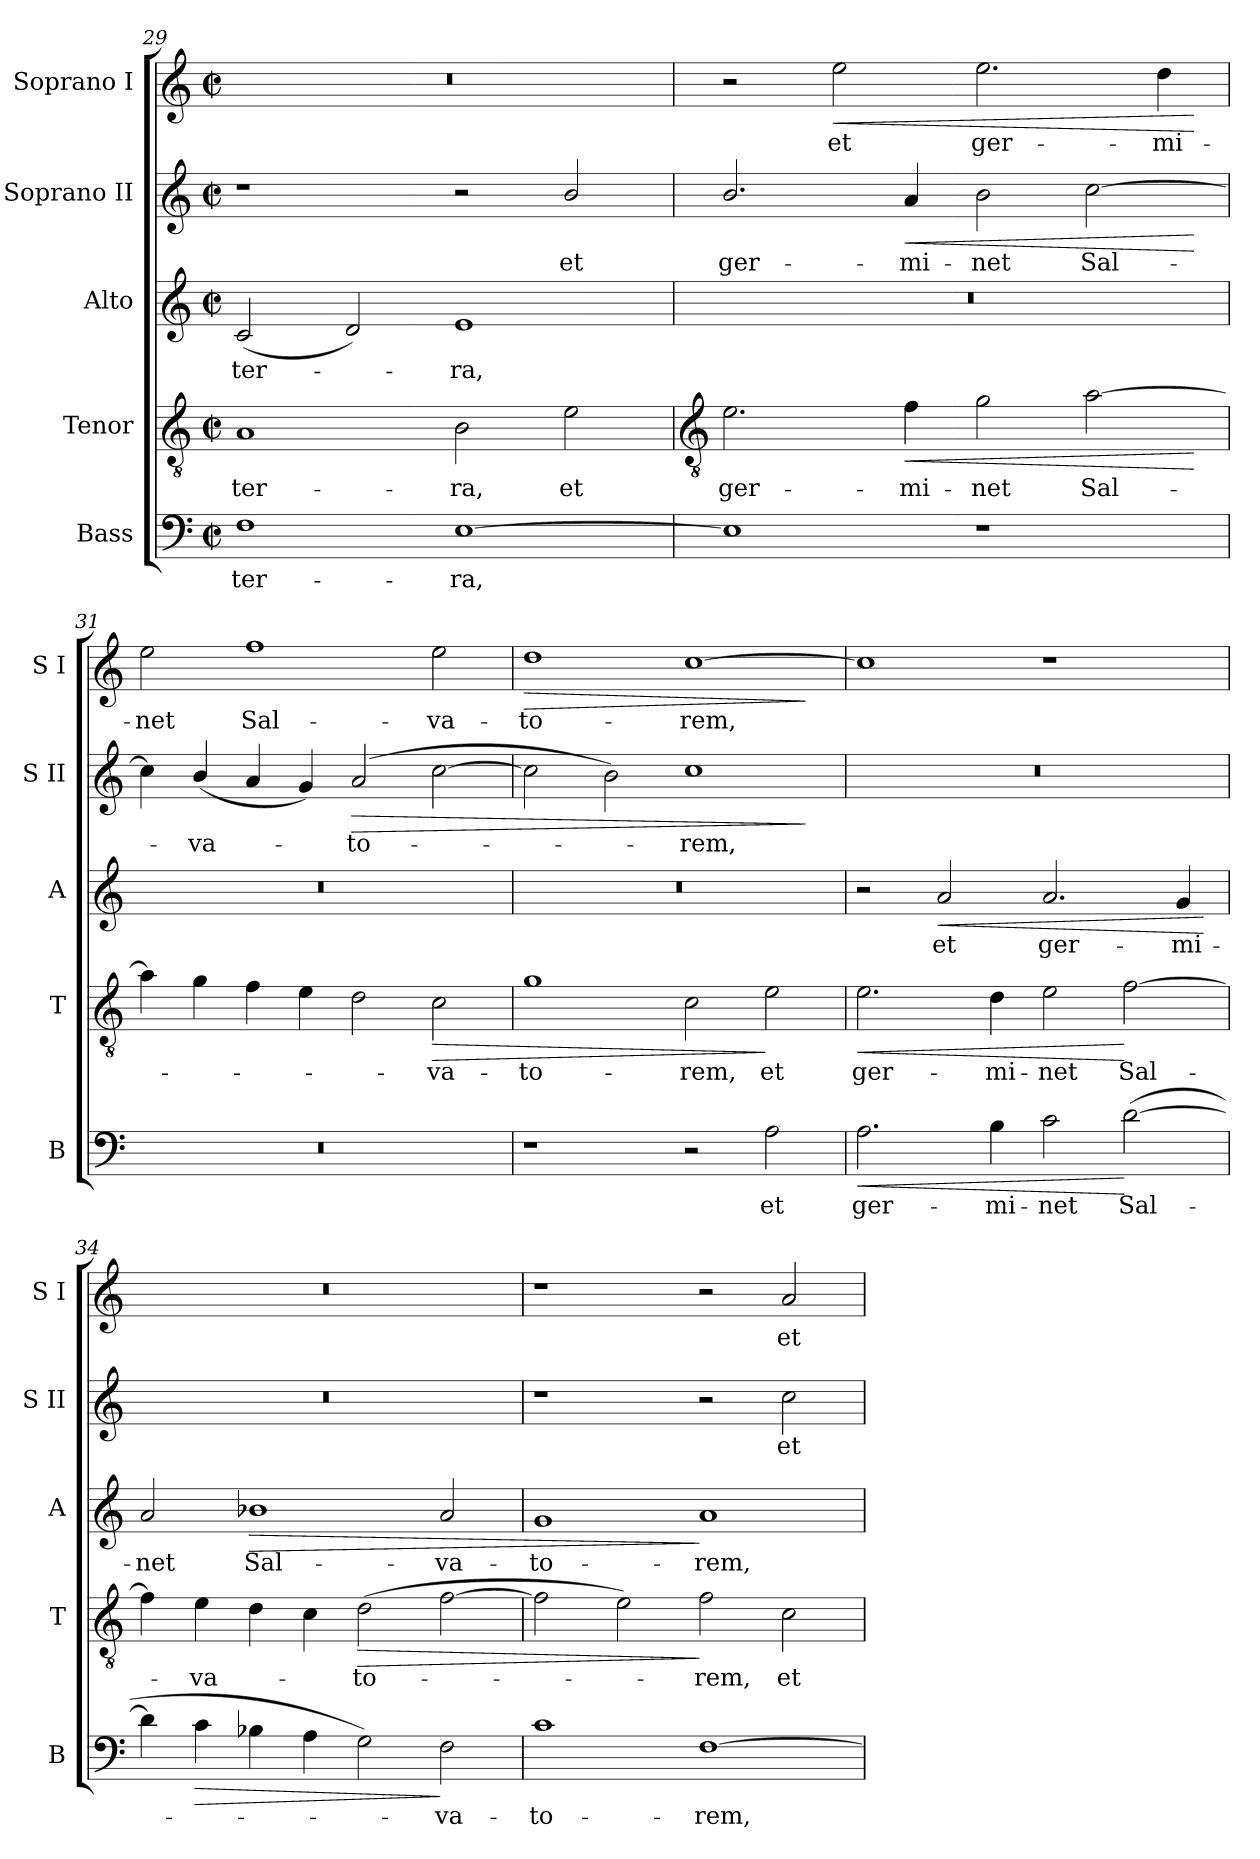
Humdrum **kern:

**kern	**text	**dynam	**kern	**text	**dynam	**kern	**text	**dynam	**kern	**text	**dynam	**kern	**text	**dynam
*part5	*part5	*part5	*part4	*part4	*part4	*part3	*part3	*part3	*part2	*part2	*part2	*part1	*part1	*part1
*staff5	*staff5	*staff5	*staff4	*staff4	*staff4	*staff3	*staff3	*staff3	*staff2	*staff2	*staff2	*staff1	*staff1	*staff1
*I"Bass	*	*	*I"Tenor	*	*	*I"Alto	*	*	*I"Soprano II	*	*	*I"Soprano I	*	*
*I'B	*	*	*I'T	*	*	*I'A	*	*	*I'S II	*	*	*I'S I	*	*
*clefF4	*	*	*clefGv2	*	*	*clefG2	*	*	*clefG2	*	*	*clefG2	*	*
*k[]	*	*	*k[]	*	*	*k[]	*	*	*k[]	*	*	*k[]	*	*
*C:	*	*	*C:	*	*	*C:	*	*	*C:	*	*	*C:	*	*
*M4/2	*	*	*M4/2	*	*	*M4/2	*	*	*M4/2	*	*	*M4/2	*	*
*met(c|)	*	*	*met(c|)	*	*	*met(c|)	*	*	*met(c|)	*	*	*met(c|)	*	*
=29	=29	=29	=29	=29	=29	=29	=29	=29	=29	=29	=29	=29	=29	=29
!	!LO:LY:b	!	!	!LO:LY:b	!	!	!LO:LY:b	!	!	!	!	!	!	!
1F	ter-	.	1A	ter-	.	(<2c	ter-	.	1r	.	.	0r	.	.
.	.	.	.	.	.	2d)	.	.	.	.	.	.	.	.
!	!LO:LY:b	!	!	!LO:LY:b	!	!	!LO:LY:b	!	!	!	!	!	!	!
[1E	-ra,	.	2B	-ra,	.	1e	ra,	.	2r	.	.	.	.	.
!	!	!	!	!LO:LY:b	!	!	!	!	!	!LO:LY:b	!	!	!	!
.	.	.	2e	et	.	.	.	.	2b/	et	.	.	.	.
!!LO:LB:g=z
=30	=30	=30	=30	=30	=30	=30	=30	=30	=30	=30	=30	=30	=30	=30
*	*	*	*clefGv2	*	*	*	*	*	*	*	*	*	*	*
!	!	!	!	!LO:LY:b	!	!	!	!	!	!LO:LY:b	!	!	!	!
1E]	.	.	2.e	ger-	.	0r	.	.	2.b/	ger-	.	2r	.	.
!	!	!	!	!	!	!	!	!	!	!	!	!	!LO:LY:b	!LO:HP:b
.	.	.	.	.	.	.	.	.	.	.	.	2ee	et	<
!	!	!	!	!LO:LY:b	!LO:HP:b	!	!	!	!	!LO:LY:b	!LO:HP:b	!	!	!
.	.	.	4f	-mi-	<	.	.	.	4a	-mi-	<	.	.	.
!	!	!	!	!LO:LY:b	!	!	!	!	!	!LO:LY:b	!	!	!LO:LY:b	!
1r	.	.	2g	-net	.	.	.	.	2b	-net	.	2.ee	ger-	.
!	!	!	!	!LO:LY:b	!	!	!	!	!	!LO:LY:b	!	!	!	!
.	.	.	[2a	Sal-	.	.	.	.	[2cc	Sal-	.	.	.	.
!	!	!	!	!	!	!	!	!	!	!	!	!	!LO:LY:b	!
.	.	.	.	.	.	.	.	.	.	.	.	4dd	-mi-	.
.	.	.	.	.	[	.	.	.	.	.	[	.	.	[
=31	=31	=31	=31	=31	=31	=31	=31	=31	=31	=31	=31	=31	=31	=31
!	!	!	!	!	!	!	!	!	!	!	!	!	!LO:LY:b	!
0r	.	.	4a]	.	.	0r	.	.	4cc]	.	.	2ee	-net	.
!	!	!	!	!	!	!	!	!	!	!LO:LY:b	!	!	!	!
.	.	.	4g	.	.	.	.	.	(<4b/	va-	.	.	.	.
!	!	!	!	!	!	!	!	!	!	!	!	!	!LO:LY:b	!
.	.	.	4f	.	.	.	.	.	4a	.	.	1ff	Sal-	.
.	.	.	4e	.	.	.	.	.	4g)	.	.	.	.	.
!	!	!	!	!	!	!	!	!	!	!LO:LY:b	!LO:HP:b	!	!	!
.	.	.	2d	.	.	.	.	.	(>2a	-to-	>	.	.	.
!	!	!	!	!LO:LY:b	!LO:HP:b	!	!	!	!	!	!	!	!LO:LY:b	!
.	.	.	2c	va-	>	.	.	.	[2cc	.	.	2ee	-va-	.
=32	=32	=32	=32	=32	=32	=32	=32	=32	=32	=32	=32	=32	=32	=32
!	!	!	!	!LO:LY:b	!	!	!	!	!	!	!	!	!LO:LY:b	!LO:HP:b
1r	.	.	1g	-to-	.	0r	.	.	2cc]	.	.	1dd	-to-	>
.	.	.	.	.	.	.	.	.	2b)	.	.	.	.	.
!	!	!	!	!LO:LY:b	!	!	!	!	!	!LO:LY:b	!	!	!LO:LY:b	!
2r	.	.	2c	-rem,	.	.	.	.	1cc	rem,	.	[1cc	-rem,	.
!	!LO:LY:b	!	!	!LO:LY:b	!	!	!	!	!	!	!	!	!	!
2A	et	.	2e	et	]	.	.	.	.	.	.	.	.	.
.	.	.	.	.	.	.	.	.	.	.	]	.	.	]
=33	=33	=33	=33	=33	=33	=33	=33	=33	=33	=33	=33	=33	=33	=33
!	!LO:LY:b	!LO:HP:b	!	!LO:LY:b	!LO:HP:b	!	!	!	!	!	!	!	!	!
2.A	ger-	<	2.e	ger-	<	2r	.	.	0r	.	.	1cc]	.	.
!	!	!	!	!	!	!	!LO:LY:b	!LO:HP:b	!	!	!	!	!	!
.	.	.	.	.	.	2a	et	<	.	.	.	.	.	.
!	!LO:LY:b	!	!	!LO:LY:b	!	!	!	!	!	!	!	!	!	!
4B	-mi-	.	4d	-mi-	.	.	.	.	.	.	.	.	.	.
!	!LO:LY:b	!	!	!LO:LY:b	!	!	!LO:LY:b	!	!	!	!	!	!	!
2c	-net	.	2e	-net	.	2.a	ger-	.	.	.	.	1r	.	.
!	!LO:LY:b	!	!	!LO:LY:b	!	!	!	!	!	!	!	!	!	!
(>[2d	Sal-	[	[2f	Sal-	[	.	.	.	.	.	.	.	.	.
!	!	!	!	!	!	!	!LO:LY:b	!	!	!	!	!	!	!
.	.	.	.	.	.	4g	-mi-	.	.	.	.	.	.	.
.	.	.	.	.	.	.	.	[	.	.	.	.	.	.
=34	=34	=34	=34	=34	=34	=34	=34	=34	=34	=34	=34	=34	=34	=34
!	!	!	!	!	!	!	!LO:LY:b	!	!	!	!	!	!	!
4d]	.	.	4f]	.	.	2a	-net	.	0r	.	.	0r	.	.
!	!	!LO:HP:b	!	!LO:LY:b	!	!	!	!	!	!	!	!	!	!
4c	.	>	4e	va-	.	.	.	.	.	.	.	.	.	.
!	!	!	!	!	!	!	!LO:LY:b	!LO:HP:b	!	!	!	!	!	!
4B-X	.	.	4d	.	.	1b-X	Sal-	>	.	.	.	.	.	.
4A	.	.	4c	.	.	.	.	.	.	.	.	.	.	.
!	!	!	!	!LO:LY:b	!LO:HP:b	!	!	!	!	!	!	!	!	!
2G)	.	.	(>2d	to-	>	.	.	.	.	.	.	.	.	.
!	!LO:LY:b	!	!	!	!	!	!LO:LY:b	!	!	!	!	!	!	!
2F	va-	]	[2f	.	.	2a	-va-	.	.	.	.	.	.	.
=35	=35	=35	=35	=35	=35	=35	=35	=35	=35	=35	=35	=35	=35	=35
!	!LO:LY:b	!	!	!	!	!	!LO:LY:b	!	!	!	!	!	!	!
1c	-to-	.	2f]	.	.	1g	-to-	.	1r	.	.	1r	.	.
.	.	.	2e)	.	.	.	.	.	.	.	.	.	.	.
!	!LO:LY:b	!	!	!LO:LY:b	!	!	!LO:LY:b	!	!	!	!	!	!	!
[1F	-rem,	.	2f	rem,	]	1a	-rem,	]	2r	.	.	2r	.	.
!	!	!	!	!LO:LY:b	!	!	!	!	!	!LO:LY:b	!	!	!LO:LY:b	!
.	.	.	2c	et	.	.	.	.	2cc	et	.	2a	et	.
=	=	=	=	=	=	=	=	=	=	=	=	=	=	=
*-	*-	*-	*-	*-	*-	*-	*-	*-	*-	*-	*-	*-	*-	*-
